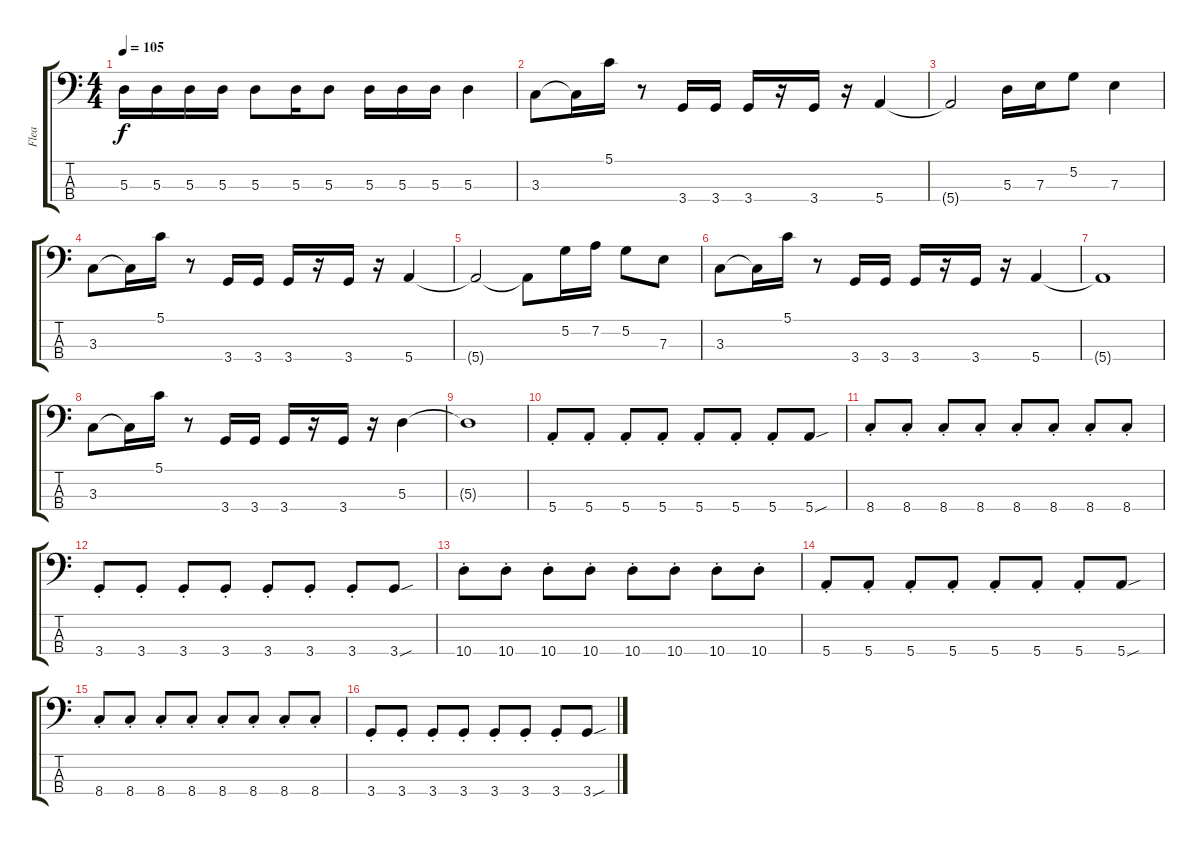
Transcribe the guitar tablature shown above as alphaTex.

\track ("Flea" "Flea") {instrument electricbassfinger}
\staff {score tabs}
\tuning (G2 D2 A1 E1) {hide}
\ts (4 4)
\tempo 105
\clef f4
\ks c
5.3.16{dy f} 5.3.16 5.3.16 5.3.16 5.3.8 5.3.16 5.3.8 5.3.16 5.3.16 5.3.16 5.3.4 |
3.3.8 3.3{t}.16 5.1.16 r.8 3.4.16 3.4.16 3.4.16 r.16 3.4.16 r.16 5.4.4 |
5.4{t}.2 5.3.16 7.3.16 5.2.8 7.3.4 |
3.3.8 3.3{t}.16 5.1.16 r.8 3.4.16 3.4.16 3.4.16 r.16 3.4.16 r.16 5.4.4 |
5.4{t}.2 5.4{t}.8 5.2.16 7.2.16 5.2.8 7.3.8 |
3.3.8 3.3{t}.16 5.1.16 r.8 3.4.16 3.4.16 3.4.16 r.16 3.4.16 r.16 5.4.4 |
5.4{t}.1 |
3.3.8 3.3{t}.16 5.1.16 r.8 3.4.16 3.4.16 3.4.16 r.16 3.4.16 r.16 5.3.4 |
5.3{t}.1 |
5.4{st}.8 5.4{st}.8 5.4{st}.8 5.4{st}.8 5.4{st}.8 5.4{st}.8 5.4{st}.8 5.4{sou}.8 |
8.4{st}.8 8.4{st}.8 8.4{st}.8 8.4{st}.8 8.4{st}.8 8.4{st}.8 8.4{st}.8 8.4{st}.8 |
3.4{st}.8 3.4{st}.8 3.4{st}.8 3.4{st}.8 3.4{st}.8 3.4{st}.8 3.4{st}.8 3.4{sou}.8 |
10.4{st}.8 10.4{st}.8 10.4{st}.8 10.4{st}.8 10.4{st}.8 10.4{st}.8 10.4{st}.8 10.4{st}.8 |
5.4{st}.8 5.4{st}.8 5.4{st}.8 5.4{st}.8 5.4{st}.8 5.4{st}.8 5.4{st}.8 5.4{sou}.8 |
8.4{st}.8 8.4{st}.8 8.4{st}.8 8.4{st}.8 8.4{st}.8 8.4{st}.8 8.4{st}.8 8.4{st}.8 |
3.4{st}.8 3.4{st}.8 3.4{st}.8 3.4{st}.8 3.4{st}.8 3.4{st}.8 3.4{st}.8 3.4{sou}.8
